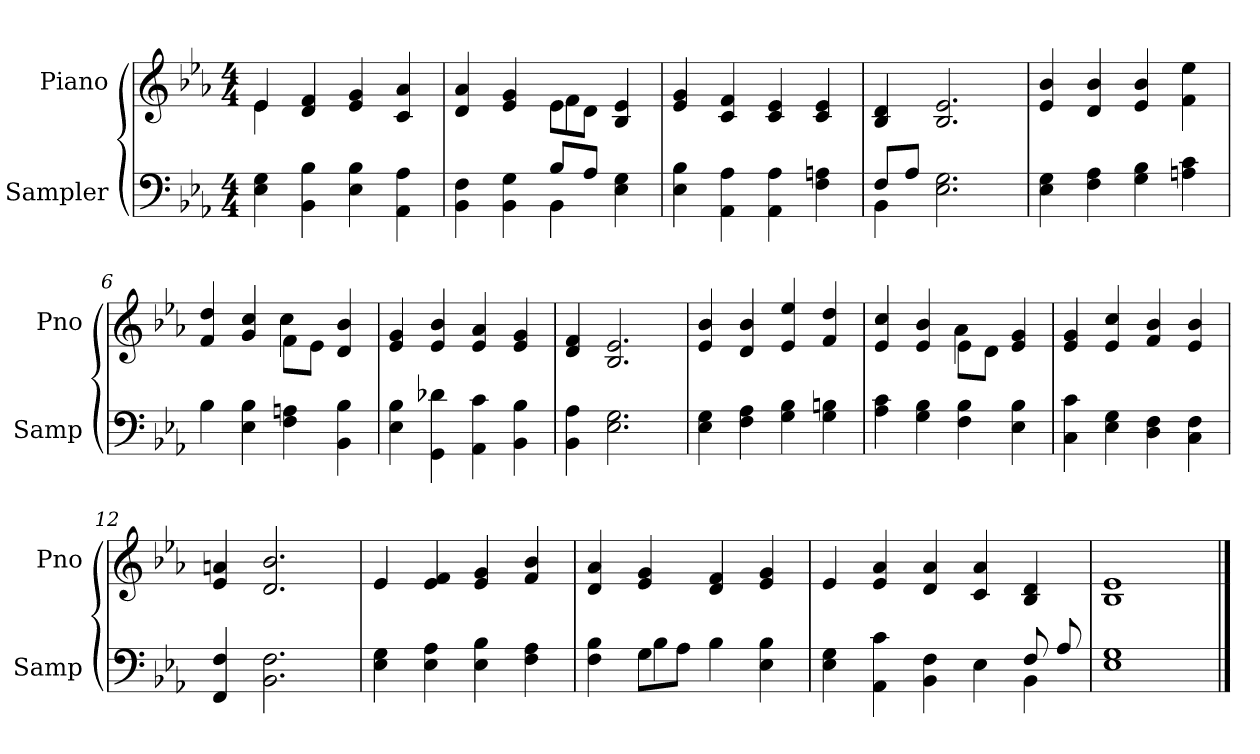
**kern	**kern
*part2	*part1
*staff2	*staff1
*I"Sampler	*I"Piano
*I'Samp	*I'Pno
*clefF4	*clefG2
*k[b-e-a-]	*k[b-e-a-]
*E-:	*E-:
*M4/4	*M4/4
=1	=1
*	*^
4E- 4G	4e-/	4e-
4BB- 4B-	4d 4f	2.ryy
4E- 4B-	4e- 4g	.
4AA- 4A-	4c 4a-	.
=2	=2	=2
*^	*	*
4BB- 4F	2ryy	4d 4a-	2ryy
4BB- 4G	.	4e- 4g	.
8B-/L	4BB-	8e-\L	4f
8A-/J	.	8d\J	.
4E- 4G	4ryy	4B- 4e-	4ryy
*v	*v	*	*
*	*v	*v
=3	=3
4E- 4B-	4e- 4g
4AA- 4A-	4c 4f
4AA- 4A-	4c 4e-
4F 4An	4c 4e-
=4	=4
*^	*
8F/L	4BB-	4B- 4d
8A-/J	.	.
2.E- 2.G	2.ryy	2.B- 2.e-
*v	*v	*
=5	=5
4E- 4G	4e- 4b-
4F 4A-	4d 4b-
4G 4B-	4e- 4b-
4An 4c	4f 4ee-
=6	=6
*	*^
4B-	4f 4dd	2ryy
4E- 4B-	4g 4cc	.
4F 4An	8f\L	4cc
.	8e-\J	.
4BB- 4B-	4d 4b-	4ryy
*	*v	*v
=7	=7
4E- 4B-	4e- 4g
4GG 4d-X	4e- 4b-
4AA- 4c	4e- 4a-
4BB- 4B-	4e- 4g
=8	=8
4BB- 4A-	4d 4f
2.E- 2.G	2.B- 2.e-
=9	=9
4E- 4G	4e- 4b-
4F 4A-	4d 4b-
4G 4B-	4e- 4ee-
4G 4Bn	4f 4dd
=10	=10
*	*^
4A- 4c	4e- 4cc	2ryy
4G 4B-	4e- 4b-	.
4F 4B-	8e-\L	4a-
.	8d\J	.
4E- 4B-	4e- 4g	4ryy
*	*v	*v
=11	=11
4C 4c	4e- 4g
4E- 4G	4e- 4cc
4D 4F	4f 4b-
4C 4F	4e- 4b-
=12	=12
4FF 4F	4e- 4an
2.BB- 2.F	2.d 2.b-
=13	=13
4E- 4G	4e-
4E- 4A-	4e- 4f
4E- 4B-	4e- 4g
4F 4A-	4f/ 4b-/
=14	=14
*^	*
4F 4B-	4ryy	4d 4a-
8G\L	4B-	4e- 4g
8A-\J	.	.
4B-	2ryy	4d 4f
4E- 4B-	.	4e- 4g
=15	=15	=15
4E- 4G	1ryy	4e-
4AA- 4c	.	4e- 4a-
4BB- 4F	.	4d 4a-
4E-	.	4c 4a-
8F/	4BB-	4B- 4d
8A-/	.	.
*v	*v	*
=16	=16
1E- 1G	1B- 1e-
==	==
*-	*-
